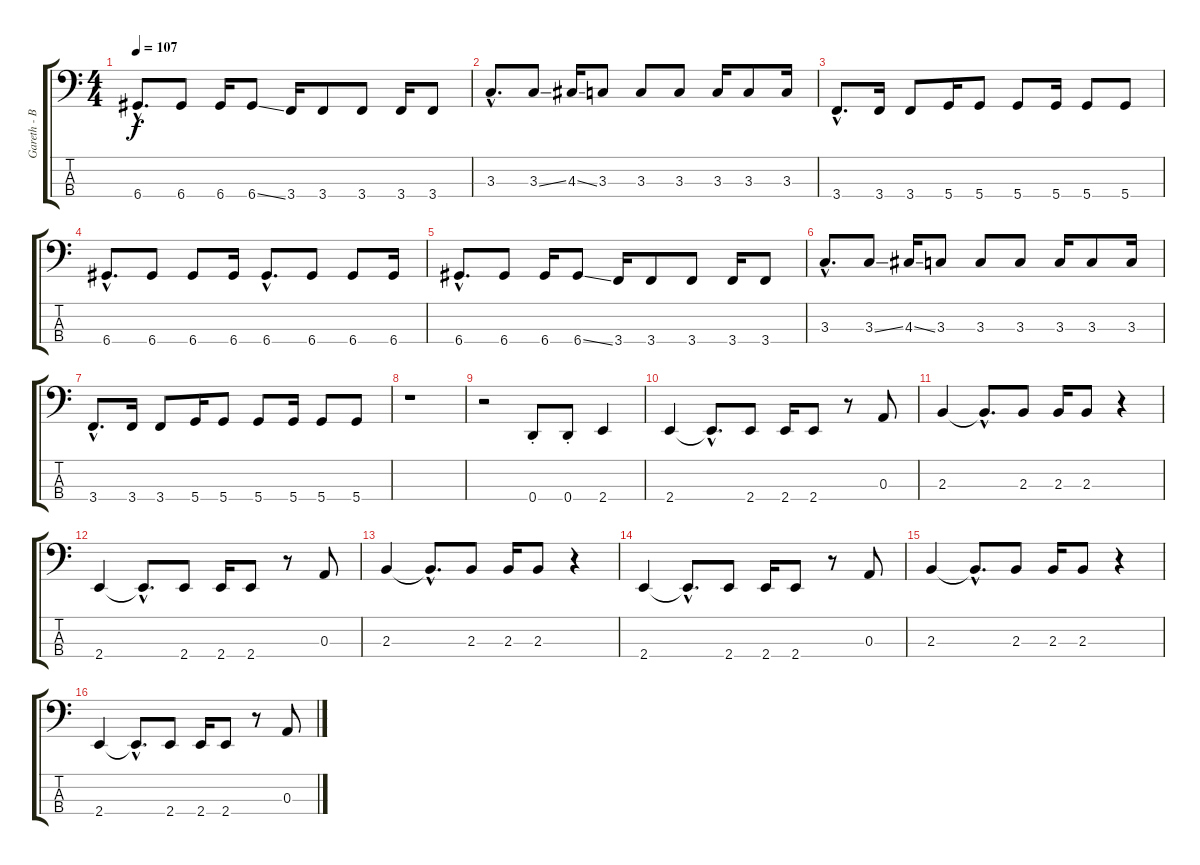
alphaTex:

\track ("Gareth - Bass" "Gareth - B") {instrument electricbassfinger}
\staff {score tabs}
\tuning (G2 D2 A1 D1) {hide}
\ts (4 4)
\tempo 107
\clef f4
\ks c
6.4{hac}.8{d dy f} 6.4.8 6.4.16 6.4{ss}.8 3.4.16 3.4.8 3.4.8 3.4.16 3.4.8 |
3.3{hac}.8{d} 3.3{ss}.8 4.3{ss}.16 3.3.8 3.3.8 3.3.8 3.3.16 3.3.8 3.3.16 |
3.4{hac}.8{d} 3.4.16 3.4.8 5.4.16 5.4.8 5.4.8 5.4.16 5.4.8 5.4.8 |
6.4{hac}.8{d} 6.4.8 6.4.8 6.4.16 6.4{hac}.8{d} 6.4.8 6.4.8 6.4.16 |
6.4{hac}.8{d} 6.4.8 6.4.16 6.4{ss}.8 3.4.16 3.4.8 3.4.8 3.4.16 3.4.8 |
3.3{hac}.8{d} 3.3{ss}.8 4.3{ss}.16 3.3.8 3.3.8 3.3.8 3.3.16 3.3.8 3.3.16 |
3.4{hac}.8{d} 3.4.16 3.4.8 5.4.16 5.4.8 5.4.8 5.4.16 5.4.8 5.4.8 |
r.1 |
r.2 0.4{st}.8 0.4{st}.8 2.4.4 |
2.4.4 2.4{hac t}.8{d} 2.4.8 2.4.16 2.4.8 r.8 0.3.8 |
2.3.4 2.3{hac t}.8{d} 2.3.8 2.3.16 2.3.8 r.4 |
2.4.4 2.4{hac t}.8{d} 2.4.8 2.4.16 2.4.8 r.8 0.3.8 |
2.3.4 2.3{hac t}.8{d} 2.3.8 2.3.16 2.3.8 r.4 |
2.4.4 2.4{hac t}.8{d} 2.4.8 2.4.16 2.4.8 r.8 0.3.8 |
2.3.4 2.3{hac t}.8{d} 2.3.8 2.3.16 2.3.8 r.4 |
2.4.4 2.4{hac t}.8{d} 2.4.8 2.4.16 2.4.8 r.8 0.3.8
